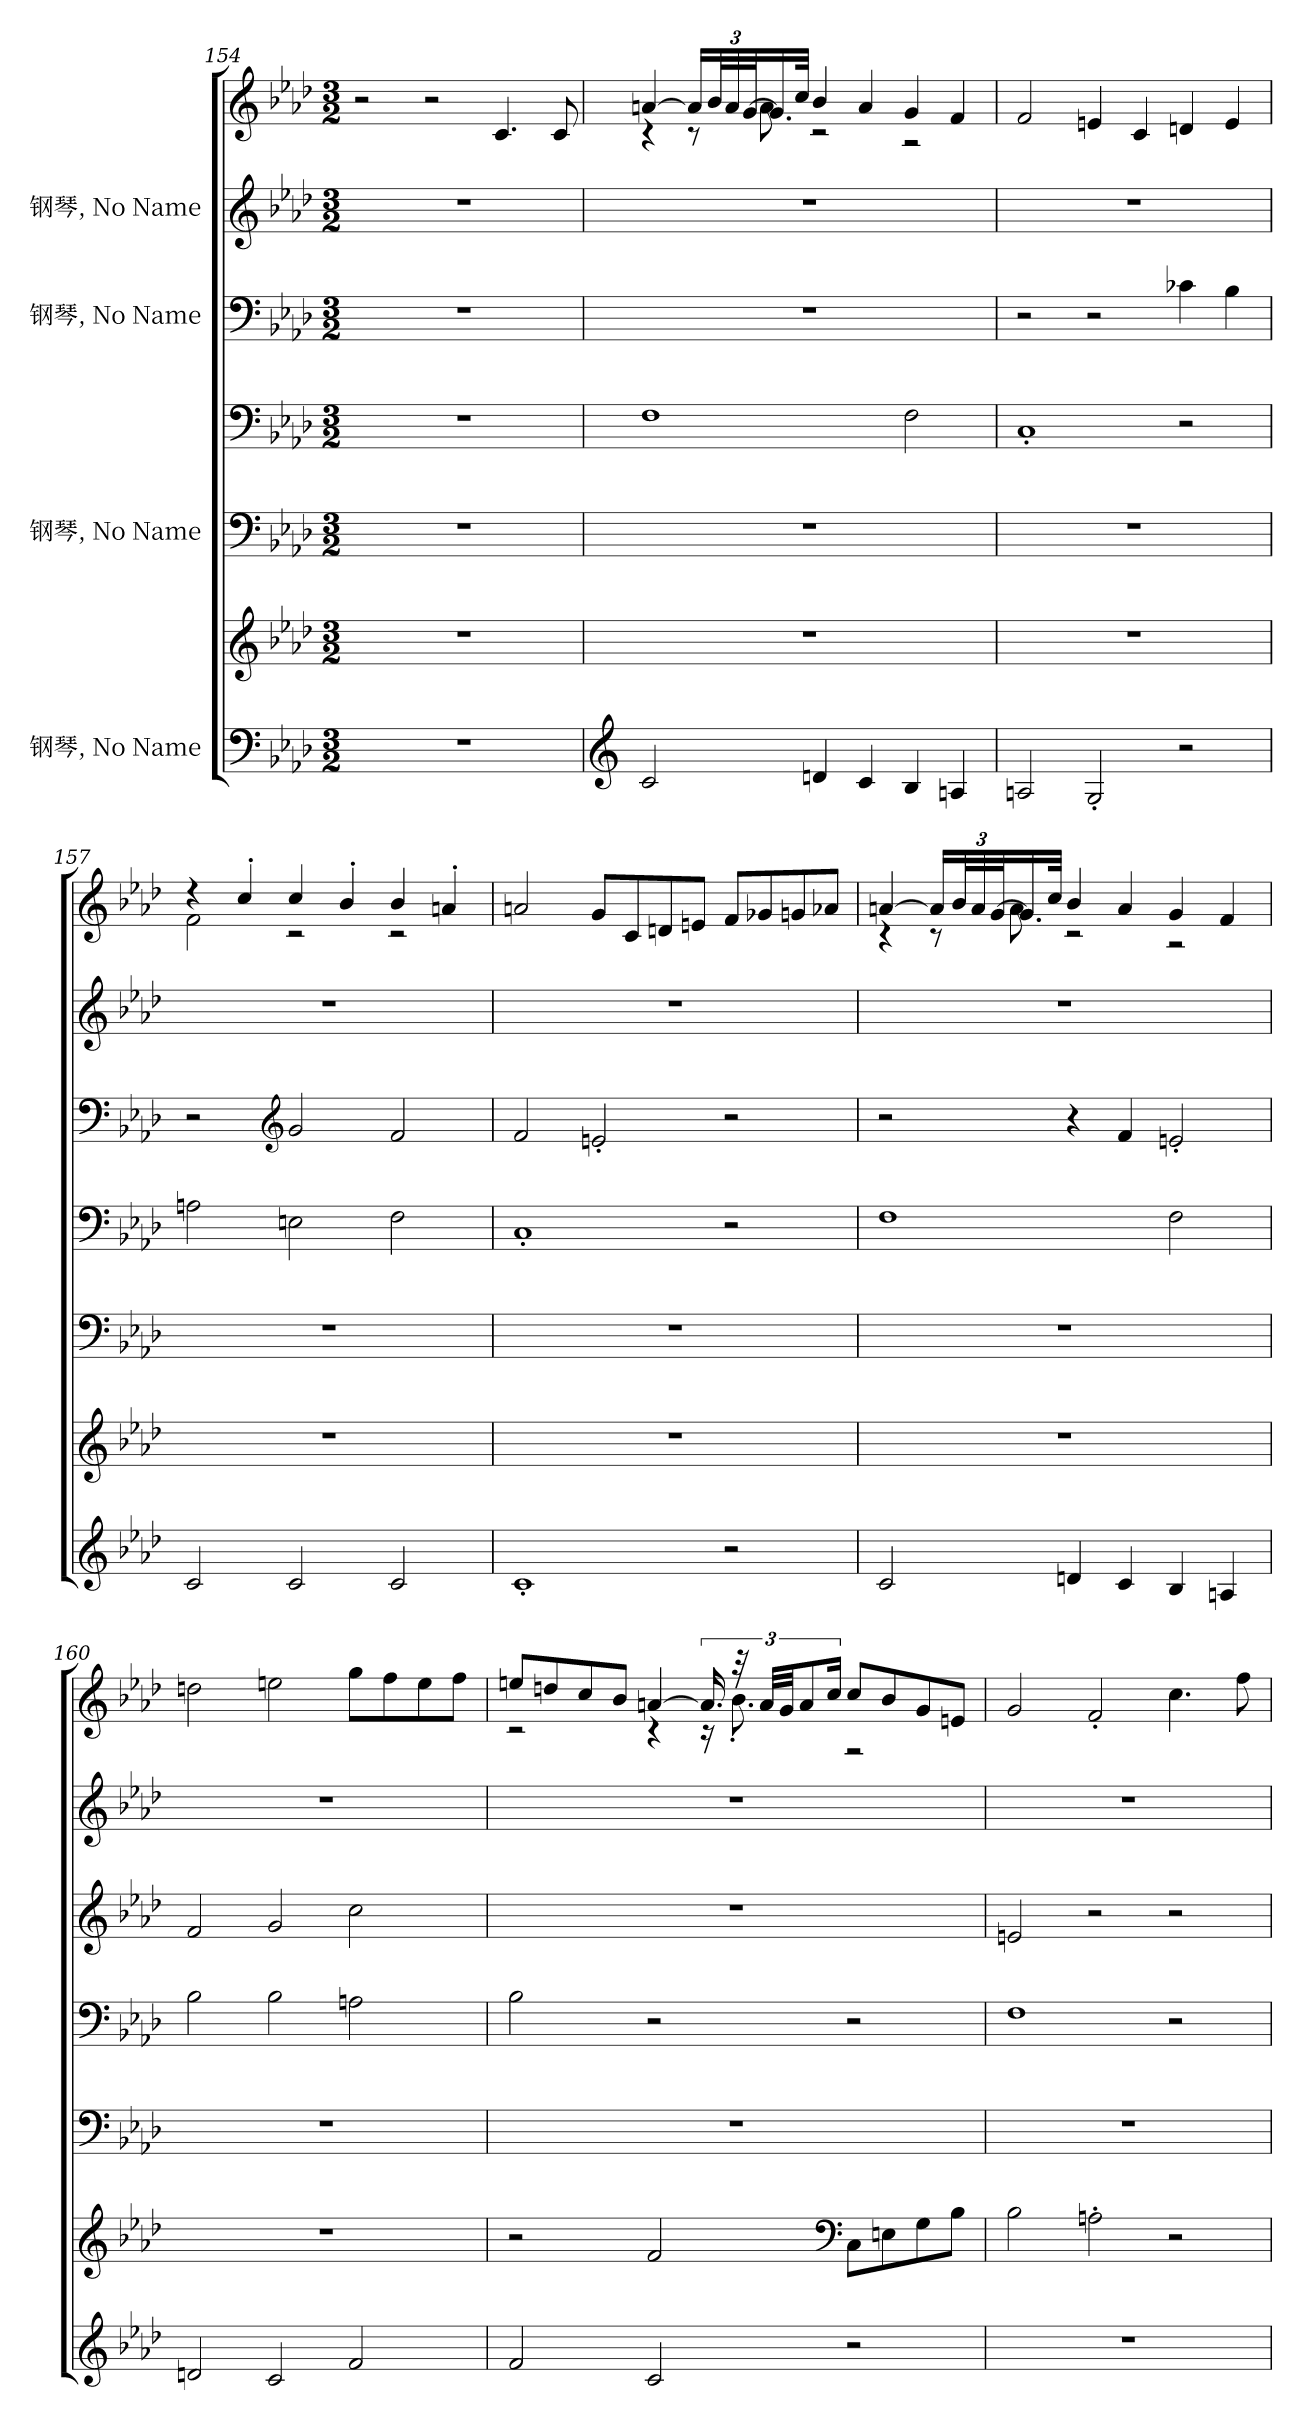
**kern	**kern	**kern	**kern	**kern	**kern	**kern
*part4	*part4	*part3	*part3	*part2	*part1	*part1
*staff7	*staff6	*staff5	*staff4	*staff3	*staff2	*staff1
*I"钢琴, No Name	*	*I"钢琴, No Name	*	*I"钢琴, No Name	*I"钢琴, No Name	*
!!LO:PB:g=z
*clefF4	*clefG2	*clefF4	*clefF4	*clefF4	*clefG2	*clefG2
*k[b-e-a-d-]	*k[b-e-a-d-]	*k[b-e-a-d-]	*k[b-e-a-d-]	*k[b-e-a-d-]	*k[b-e-a-d-]	*k[b-e-a-d-]
*M3/2	*M3/2	*M3/2	*M3/2	*M3/2	*M3/2	*M3/2
*MM56	*MM56	*MM56	*MM56	*MM56	*MM56	*MM56
=154	=154	=154	=154	=154	=154	=154
1.r	1.r	1.r	1.r	1.r	1.r	2r
.	.	.	.	.	.	2r
*	*	*	*	*	*	*MM71
.	.	.	.	.	.	4.c/
.	.	.	.	.	.	8c/
=155	=155	=155	=155	=155	=155	=155
*clefG2	*	*	*	*	*	*
*	*	*	*	*	*	*MM69
*	*	*	*	*	*	*^
2c/	1.r	1.r	1F	1.r	1.r	[4an/	4r
.	.	.	.	.	.	16a/LL]	8r
*	*	*	*	*	*	*Xbrackettup	*
*	*	*	*	*	*	*MM67	*
.	.	.	.	.	.	48b-/L	.
.	.	.	.	.	.	48a/	.
.	.	.	.	.	.	[48g/J	.
.	.	.	.	.	.	16.g/]	8a\
*	*	*	*	*	*	*MM62	*
.	.	.	.	.	.	32cc/JJk	.
*	*	*	*	*	*	*MM71	*
4dn/	.	.	.	.	.	4b-/	2r
4c/	.	.	.	.	.	4a/	.
4B-/	.	.	2F\	.	.	4g/	2r
4An/	.	.	.	.	.	4f/	.
*	*	*	*	*	*	*v	*v
=156	=156	=156	=156	=156	=156	=156
*	*	*	*	*	*	*MM69
2An/	1.r	1.r	1C'	2r	1.r	2f/
*	*	*	*	*	*	*MM63
2G'/	.	.	.	2r	.	4en/
*	*	*	*	*	*	*MM69
.	.	.	.	.	.	4c/
2r	.	.	2r	4c-X\	.	4dn/
*	*	*	*	*	*	*MM65
.	.	.	.	4B-\	.	4e/
=157	=157	=157	=157	=157	=157	=157
*	*	*	*	*	*	*MM71
*	*	*	*	*	*	*^
2c/	1.r	1.r	2An\	2r	1.r	4r	2f\
.	.	.	.	.	.	4cc'/	.
*	*	*	*	*clefG2	*	*	*
*	*	*	*	*	*	*MM71	*
2c/	.	.	2En\	2g/	.	4cc/	2r
.	.	.	.	.	.	4b-'/	.
*	*	*	*	*	*	*MM71	*
2c/	.	.	2F\	2f/	.	4b-/	2r
.	.	.	.	.	.	4an'/	.
*	*	*	*	*	*	*v	*v
!!LO:PB:g=z
=158	=158	=158	=158	=158	=158	=158
*	*	*	*	*	*	*MM67
1c'	1.r	1.r	1C'	2f/	1.r	2an/
*	*	*	*	*	*	*MM62
.	.	.	.	2en'/	.	8g/L
*	*	*	*	*	*	*MM69
.	.	.	.	.	.	8c/
.	.	.	.	.	.	8dn/
.	.	.	.	.	.	8en/J
2r	.	.	2r	2r	.	8f/L
.	.	.	.	.	.	8g-X/
.	.	.	.	.	.	8gn/
*	*	*	*	*	*	*MM58
.	.	.	.	.	.	8a-X/J
=159	=159	=159	=159	=159	=159	=159
*	*	*	*	*	*	*MM69
*	*	*	*	*	*	*^
2c/	1.r	1.r	1F	2r	1.r	[4an/	4r
.	.	.	.	.	.	16a/LL]	8r
.	.	.	.	.	.	48b-/L	.
.	.	.	.	.	.	48a/	.
.	.	.	.	.	.	[48g/J	.
.	.	.	.	.	.	16.g/]	8a\
*	*	*	*	*	*	*MM62	*
.	.	.	.	.	.	32cc/JJk	.
4dn/	.	.	.	4r	.	4b-/	2r
4c/	.	.	.	4f/	.	4a/	.
4B-/	.	.	2F\	2en'/	.	4g/	2r
*	*	*	*	*	*	*MM62	*
4An/	.	.	.	.	.	4f/	.
*	*	*	*	*	*	*v	*v
=160	=160	=160	=160	=160	=160	=160
*	*	*	*	*	*	*MM69
2dn/	1.r	1.r	2B-\	2f/	1.r	2ddn\
2c/	.	.	2B-\	2g/	.	2een\
*	*	*	*	*	*	*MM71
2f/	.	.	2An\	2cc\	.	8gg\L
.	.	.	.	.	.	8ff\
.	.	.	.	.	.	8ee\
*	*	*	*	*	*	*MM69
.	.	.	.	.	.	8ff\J
!!LO:PB:g=z
=161	=161	=161	=161	=161	=161	=161
*	*	*	*	*	*	*MM71
*	*	*	*	*	*	*^
2f/	2r	1.r	2B-\	1.r	1.r	8een/L	2r
.	.	.	.	.	.	8ddn/	.
.	.	.	.	.	.	8cc/	.
*	*	*	*	*	*	*MM69	*
.	.	.	.	.	.	8b-/J	.
2c/	2f/	.	2r	.	.	[4an/	4r
*	*	*	*	*	*	*brackettup	*
.	.	.	.	.	.	24.a/]	16r
.	.	.	.	.	.	48r	8.b-'\
.	.	.	.	.	.	48a/LLL	.
.	.	.	.	.	.	48g/JJ	.
*	*	*	*	*	*	*Xbrackettup	*
.	.	.	.	.	.	12a/	.
.	.	.	.	.	.	24cc/Jk	.
*	*clefF4	*	*	*	*	*	*
*	*	*	*	*	*	*MM67	*
2r	8C\L	.	2r	.	.	8cc/L	2r
.	8En\	.	.	.	.	8b-/	.
.	8G\	.	.	.	.	8g/	.
.	8B-\J	.	.	.	.	8en/J	.
*	*	*	*	*	*	*v	*v
=162	=162	=162	=162	=162	=162	=162
*	*	*	*	*	*	*MM63
1.r	2B-\	1.r	1F	2en/	1.r	2g/
*	*	*	*	*	*	*MM62
.	2An'\	.	.	2r	.	2f'/
*	*	*	*	*	*	*MM69
.	2r	.	2r	2r	.	4.cc\
*	*	*	*	*	*	*MM67
.	.	.	.	.	.	8ff\
=	=	=	=	=	=	=
*-	*-	*-	*-	*-	*-	*-
